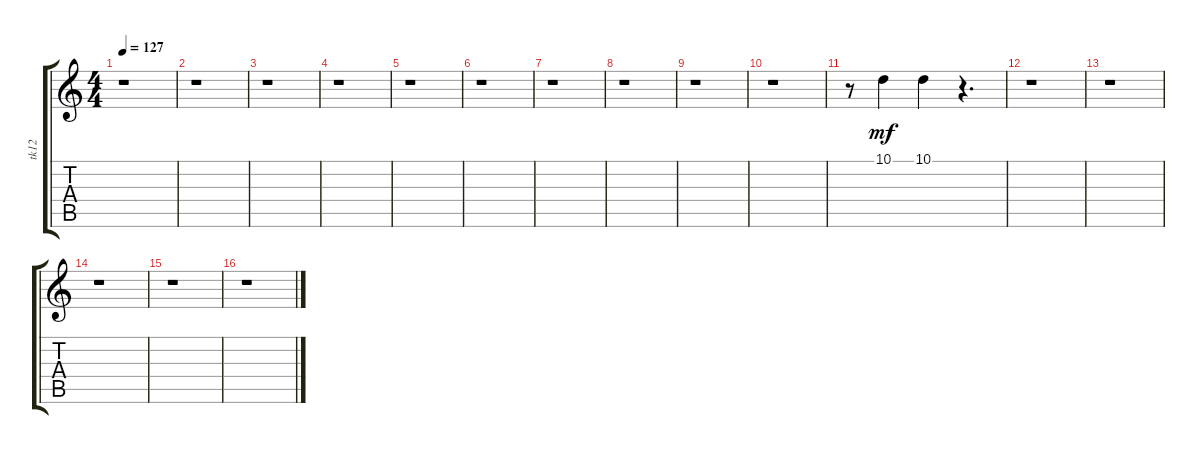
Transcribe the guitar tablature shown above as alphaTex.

\track ("tk12" "tk12") {instrument voiceoohs}
\staff {score tabs}
\tuning (E4 B3 G3 D3 A2 E2) {hide}
\ts (4 4)
\tempo 127
\clef g2
\ks c
r.1{dy mf instrument voiceoohs} |
r.1 |
r.1 |
r.1 |
r.1 |
r.1 |
r.1 |
r.1 |
r.1 |
r.1 |
r.8 10.1.4{balance 8} 10.1.4 r.4{d} |
r.1 |
r.1 |
r.1 |
r.1 |
r.1
